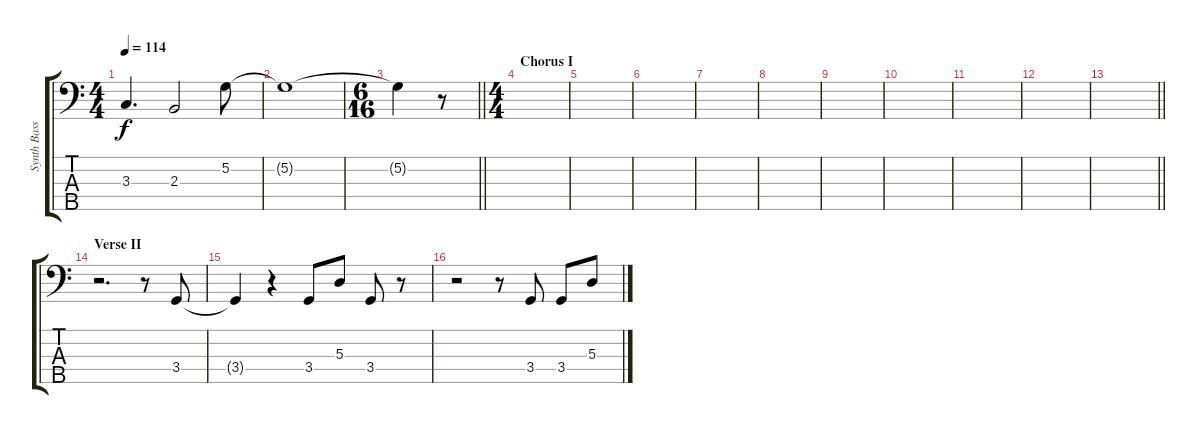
\track ("Synth Bass II" "Synth Bass") {instrument synthbass1}
\staff {score tabs}
\tuning (G2 D2 A1 E1 B0) {hide}
\ts (4 4)
\tempo 114
\clef f4
\ks c
3.3{t}.4{d dy f} 2.3.2 5.2.8 |
5.2{t}.1 |
\ts (6 16)
\barLineRight lightlight
5.2{t}.4 r.8 |
\ts (4 4)
\section ("" "Chorus I")
|
|
|
|
|
|
|
|
|
\barLineRight lightlight
|
\section ("" "Verse II")
r.2{d instrument synthbass1} r.8 3.4.8 |
3.4{t}.4 r.4 3.4.8 5.3.8 3.4.8 r.8 |
r.2 r.8 3.4.8 3.4.8 5.3.8
